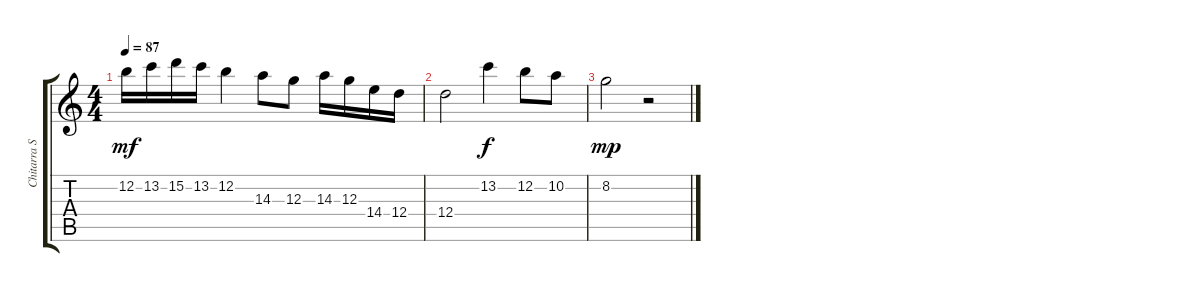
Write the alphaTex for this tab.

\track ("Chitarra Solo" "Chitarra S") {instrument acousticguitarsteel}
\staff {score tabs}
\tuning (E4 B3 G3 D3 A2 E2) {hide}
\ts (4 4)
\tempo 87
\clef g2
\ks c
12.2.16{dy mf} 13.2.16 15.2.16 13.2.16 12.2.4 14.3.8 12.3.8 14.3.16 12.3.16 14.4.16 12.4.16 |
12.4.2 13.2.4{dy f instrument harmonica} 12.2.8 10.2.8 |
8.2.2{dy mp} r.2
